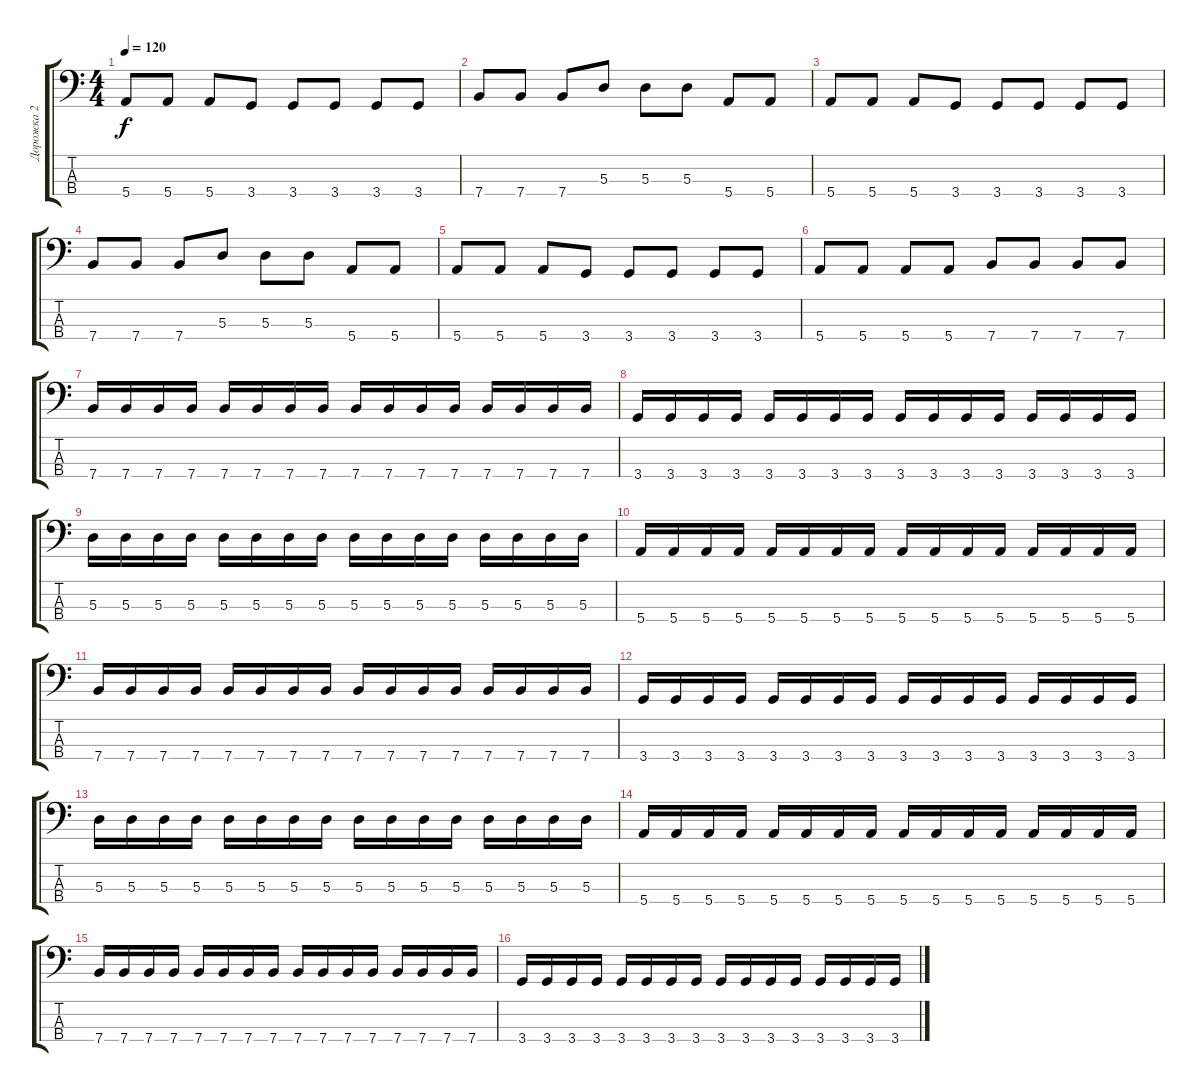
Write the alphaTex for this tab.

\track ("Дорожка 2" "Дорожка 2") {instrument electricbassfinger}
\staff {score tabs}
\tuning (G2 D2 A1 E1) {hide}
\ts (4 4)
\tempo 120
\clef f4
\ks c
5.4.8{dy f} 5.4.8 5.4.8 3.4.8 3.4.8 3.4.8 3.4.8 3.4.8 |
7.4.8 7.4.8 7.4.8 5.3.8 5.3.8 5.3.8 5.4.8 5.4.8 |
5.4.8 5.4.8 5.4.8 3.4.8 3.4.8 3.4.8 3.4.8 3.4.8 |
7.4.8 7.4.8 7.4.8 5.3.8 5.3.8 5.3.8 5.4.8 5.4.8 |
5.4.8 5.4.8 5.4.8 3.4.8 3.4.8 3.4.8 3.4.8 3.4.8 |
5.4.8 5.4.8 5.4.8 5.4.8 7.4.8 7.4.8 7.4.8 7.4.8 |
7.4.16 7.4.16 7.4.16 7.4.16 7.4.16 7.4.16 7.4.16 7.4.16 7.4.16 7.4.16 7.4.16 7.4.16 7.4.16 7.4.16 7.4.16 7.4.16 |
3.4.16 3.4.16 3.4.16 3.4.16 3.4.16 3.4.16 3.4.16 3.4.16 3.4.16 3.4.16 3.4.16 3.4.16 3.4.16 3.4.16 3.4.16 3.4.16 |
5.3.16 5.3.16 5.3.16 5.3.16 5.3.16 5.3.16 5.3.16 5.3.16 5.3.16 5.3.16 5.3.16 5.3.16 5.3.16 5.3.16 5.3.16 5.3.16 |
5.4.16 5.4.16 5.4.16 5.4.16 5.4.16 5.4.16 5.4.16 5.4.16 5.4.16 5.4.16 5.4.16 5.4.16 5.4.16 5.4.16 5.4.16 5.4.16 |
7.4.16 7.4.16 7.4.16 7.4.16 7.4.16 7.4.16 7.4.16 7.4.16 7.4.16 7.4.16 7.4.16 7.4.16 7.4.16 7.4.16 7.4.16 7.4.16 |
3.4.16 3.4.16 3.4.16 3.4.16 3.4.16 3.4.16 3.4.16 3.4.16 3.4.16 3.4.16 3.4.16 3.4.16 3.4.16 3.4.16 3.4.16 3.4.16 |
5.3.16 5.3.16 5.3.16 5.3.16 5.3.16 5.3.16 5.3.16 5.3.16 5.3.16 5.3.16 5.3.16 5.3.16 5.3.16 5.3.16 5.3.16 5.3.16 |
5.4.16 5.4.16 5.4.16 5.4.16 5.4.16 5.4.16 5.4.16 5.4.16 5.4.16 5.4.16 5.4.16 5.4.16 5.4.16 5.4.16 5.4.16 5.4.16 |
7.4.16 7.4.16 7.4.16 7.4.16 7.4.16 7.4.16 7.4.16 7.4.16 7.4.16 7.4.16 7.4.16 7.4.16 7.4.16 7.4.16 7.4.16 7.4.16 |
3.4.16 3.4.16 3.4.16 3.4.16 3.4.16 3.4.16 3.4.16 3.4.16 3.4.16 3.4.16 3.4.16 3.4.16 3.4.16 3.4.16 3.4.16 3.4.16
